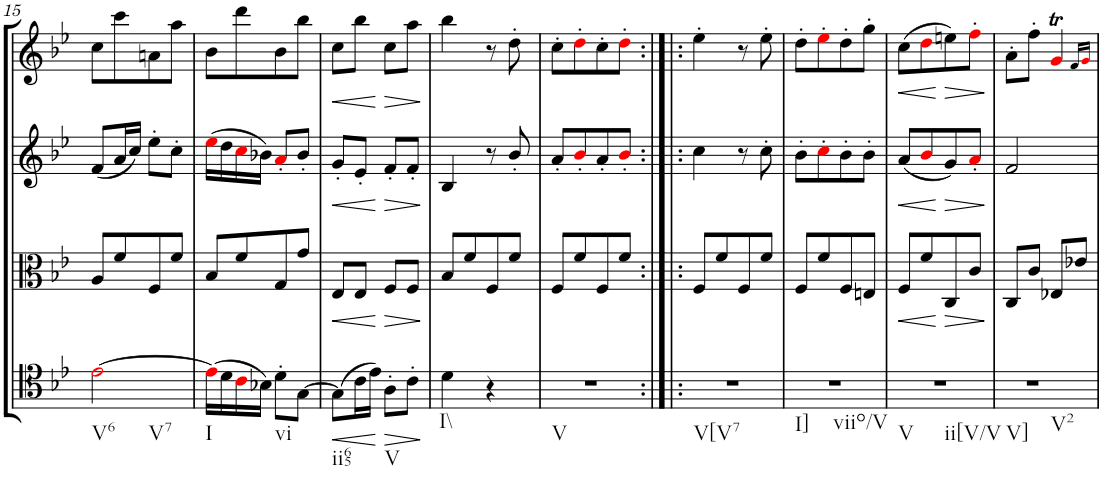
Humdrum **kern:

**kern	**dynam	**kern	**dynam	**kern	**dynam	**kern	**dynam
*part4	*part4	*part3	*part3	*part2	*part2	*part1	*part1
*staff4	*staff4	*staff3	*staff3	*staff2	*staff2	*staff1	*staff1
*I"Cello	*	*I"Viola	*	*I"2nd Violin	*	*I"1st Violin	*
*	*	*I'Vla	*	*I'Vln	*	*I'Vln	*
!!LO:PB:g=z
*clefF4	*	*clefC3	*	*clefG2	*	*clefG2	*
*k[b-e-]	*	*k[b-e-]	*	*k[b-e-]	*	*k[b-e-]	*
*B-:	*	*B-:	*	*B-:	*	*B-:	*
*M2/4	*	*M2/4	*	*M2/4	*	*M2/4	*
=15	=15	=15	=15	=15	=15	=15	=15
!LO:TX:b:t=V6	!	!	!	!	!	!	!
!LO:TX:b:t=V7	!	!	!	!	!	!	!
[2e-i\	.	8A/L	.	(8f/L	.	8cc\L	.
.	.	8f/	.	16a/L	.	8ccc\	.
.	.	.	.	16cc/JJ)	.	.	.
.	.	8F/	.	8ee-'\L	.	8an\	.
.	.	8f/J	.	8cc'\J	.	8aa\J	.
=16	=16	=16	=16	=16	=16	=16	=16
!LO:TX:b:t=I	!	!	!	!	!	!	!
(16e-i\LL]	.	8B-/L	.	(16ee-i\LL	.	8b-\L	.
16d\	.	.	.	16dd\	.	.	.
16ci\	.	8f/	.	16cci\	.	8ddd\	.
16B-X\JJ)	.	.	.	16b-X\JJ)	.	.	.
!LO:TX:b:t=vi	!	!	!	!	!	!	!
8d'\L	.	8G/	.	8a'i/L	.	8b-\	.
[8G\J	.	8g/J	.	8b-'/J	.	8bb-\J	.
=17	=17	=17	=17	=17	=17	=17	=17
!LO:TX:b:t=ii65	!	!	!	!	!	!	!
!	!LO:HP:b	!	!LO:HP:b	!	!LO:HP:b	!	!LO:HP:b
(8G\L]	<	8E-/L	<	8g'/L	<	8cc\L	<
16c\L	.	8E-/J	.	8e-'/J	.	8bb-\J	.
16e-\JJ)	.	.	.	.	.	.	.
!LO:TX:b:t=V	!	!	!	!	!	!	!
!	!LO:HP:n=1:b	!	!LO:HP:n=1:b	!	!LO:HP:n=1:b	!	!LO:HP:n=1:b
8A'\L	[ >	8F/L	[ >	8f'/L	[ >	8cc\L	[ >
8c'\J	.	8F/J	.	8f'/J	.	8aa\J	.
.	]	.	]	.	]	.	]
=18	=18	=18	=18	=18	=18	=18	=18
!LO:TX:b:t=I\\	!	!	!	!	!	!	!
4d\	.	8B-/L	.	4B-/	.	4bb-\	.
.	.	8f/	.	.	.	.	.
4r	.	8F/	.	8r	.	8r	.
.	.	8f/J	.	8b-'/	.	8dd'\	.
=19	=19	=19	=19	=19	=19	=19	=19
!LO:TX:b:t=V	!	!	!	!	!	!	!
2r	.	8F/L	.	8a'/L	.	8cc'\L	.
.	.	8f/	.	8b-'i/	.	8dd'i\	.
.	.	8F/	.	8a'/	.	8cc'\	.
.	.	8f/J	.	8b-'i/J	.	8dd'i\J	.
=20:|!|:	=20:|!|:	=20:|!|:	=20:|!|:	=20:|!|:	=20:|!|:	=20:|!|:	=20:|!|:
!LO:TX:b:t=V[V7	!	!	!	!	!	!	!
2r	.	8F/L	.	4cc\	.	4ee-'\	.
.	.	8f/	.	.	.	.	.
.	.	8F/	.	8r	.	8r	.
.	.	8f/J	.	8cc'\	.	8ee-'\	.
=21	=21	=21	=21	=21	=21	=21	=21
!LO:TX:b:t=I]	!	!	!	!	!	!	!
!LO:TX:b:t=viio/V	!	!	!	!	!	!	!
2r	.	8F/L	.	8b-'\L	.	8dd'\L	.
.	.	8f/	.	8cc'i\	.	8ee-'i\	.
.	.	8F/	.	8b-'\	.	8dd'\	.
.	.	8En/J	.	8b-'\J	.	8gg'\J	.
=22	=22	=22	=22	=22	=22	=22	=22
!LO:TX:b:t=V	!	!	!	!	!	!	!
!LO:TX:b:t=ii[V/V	!	!	!	!	!	!	!
!	!	!	!LO:HP:b	!	!LO:HP:b	!	!LO:HP:b
2r	.	8F/L	<	(8a/L	<	(8cc\L	<
.	.	8f/	.	8b-i/	.	8ddi\	.
!	!	!	!LO:HP:n=1:b	!	!LO:HP:n=1:b	!	!LO:HP:n=1:b
.	.	8C/	[ >	8g/)	[ >	8een\)	[ >
.	.	8c/J	.	8a'i/J	.	8ff'i\J	.
.	.	.	]	.	]	.	]
=23	=23	=23	=23	=23	=23	=23	=23
!LO:TX:b:t=V]	!	!	!	!	!	!	!
!LO:TX:b:t=V2	!	!	!	!	!	!	!
2r	.	8C/L	.	2f/	.	8a'\L	.
.	.	8c/J	.	.	.	8ff'\J	.
.	.	8E-X/L	.	.	.	4gTi/	.
.	.	8e-X/J	.	.	.	.	.
.	.	.	.	.	.	16qf/LL	.
.	.	.	.	.	.	16qgi/JJ	.
=	=	=	=	=	=	=	=
*-	*-	*-	*-	*-	*-	*-	*-
